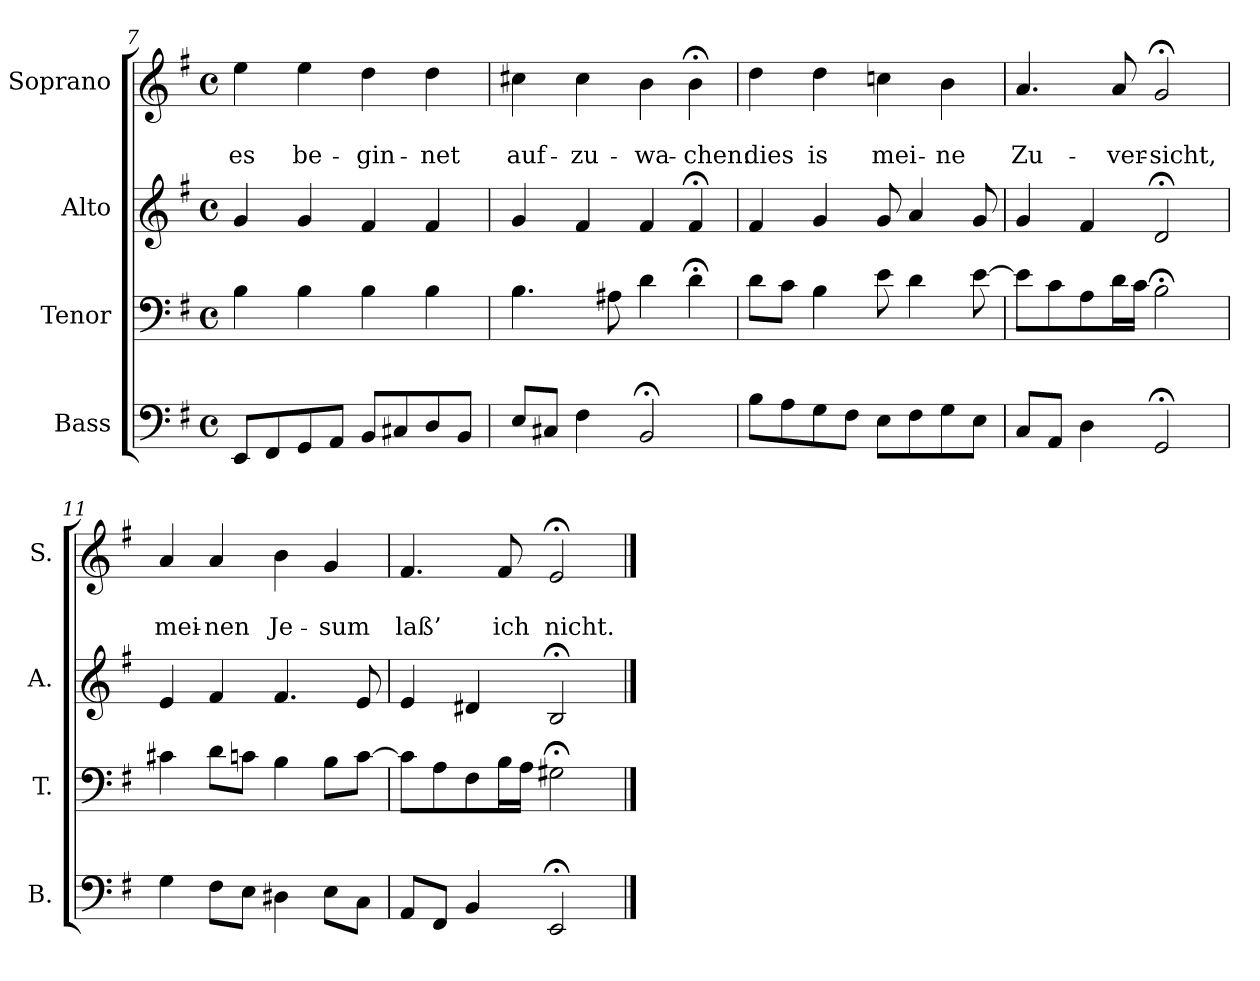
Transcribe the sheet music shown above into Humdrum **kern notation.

**kern	**kern	**kern	**kern	**text	**text
*part4	*part3	*part2	*part1	*part1	*part1
*staff4	*staff3	*staff2	*staff1	*staff1	*staff1
*I"Bass	*I"Tenor	*I"Alto	*I"Soprano	*	*
*I'B.	*I'T.	*I'A.	*I'S.	*	*
*clefF4	*clefF4	*clefG2	*clefG2	*	*
*k[f#]	*k[f#]	*k[f#]	*k[f#]	*	*
*e:	*e:	*e:	*e:	*	*
*M4/4	*M4/4	*M4/4	*M4/4	*	*
*met(c)	*met(c)	*met(c)	*met(c)	*	*
=7	=7	=7	=7	=7	=7
8EE/L	4B\	4g/	4ee\	.	es
8FF#/	.	.	.	.	.
8GG/	4B\	4g/	4ee\	.	be-
8AA/J	.	.	.	.	.
8BB/L	4B\	4f#/	4dd\	.	-gin-
8C#X/	.	.	.	.	.
8D/	4B\	4f#/	4dd\	.	-net
8BB/J	.	.	.	.	.
=8	=8	=8	=8	=8	=8
8E/L	4.B\	4g/	4cc#X\	.	auf-
8C#X/J	.	.	.	.	.
4F#\	.	4f#/	4cc#\	.	-zu-
.	8A#X\	.	.	.	.
2BB;</	4d\	4f#/	4b\	.	-wa-
.	4d;<\	4f#;</	4b;<\	.	-chen:
!!LO:PB:g=z
=9	=9	=9	=9	=9	=9
8B\L	8d\L	4f#/	4dd\	.	dies
8A\	8c\J	.	.	.	.
8G\	4B\	4g/	4dd\	.	is
8F#\J	.	.	.	.	.
8E\L	8e\	8g/	4ccn\	.	mei-
8F#\	4d\	4a/	.	.	.
8G\	.	.	4b\	.	-ne
8E\J	[8e\	8g/	.	.	.
=10	=10	=10	=10	=10	=10
8C/L	8e\L]	4g/	4.a/	.	Zu-
8AA/J	8c\	.	.	.	.
4D\	8A\	4f#/	.	.	.
.	16d\L	.	8a/	.	-ver-
.	16c\JJ	.	.	.	.
2GG;</	2B;<\	2d;</	2g;</	.	-sicht,
=11	=11	=11	=11	=11	=11
4G\	4c#X\	4e/	4a/	.	mei-
8F#\L	8d\L	4f#/	4a/	.	-nen
8E\J	8cn\J	.	.	.	.
4D#X\	4B\	4.f#/	4b\	.	Je-
8E\L	8B\L	.	4g/	.	-sum
8C\J	[8c\J	8e/	.	.	.
=12	=12	=12	=12	=12	=12
8AA/L	8c\L]	4e/	4.f#/	.	laß’
8FF#/J	8A\	.	.	.	.
4BB/	8F#\	4d#X/	.	.	.
.	16B\L	.	8f#/	.	ich
.	16A\JJ	.	.	.	.
2EE;</	2G#X;<\	2B;</	2e;</	.	nicht.
==	==	==	==	==	==
*-	*-	*-	*-	*-	*-
